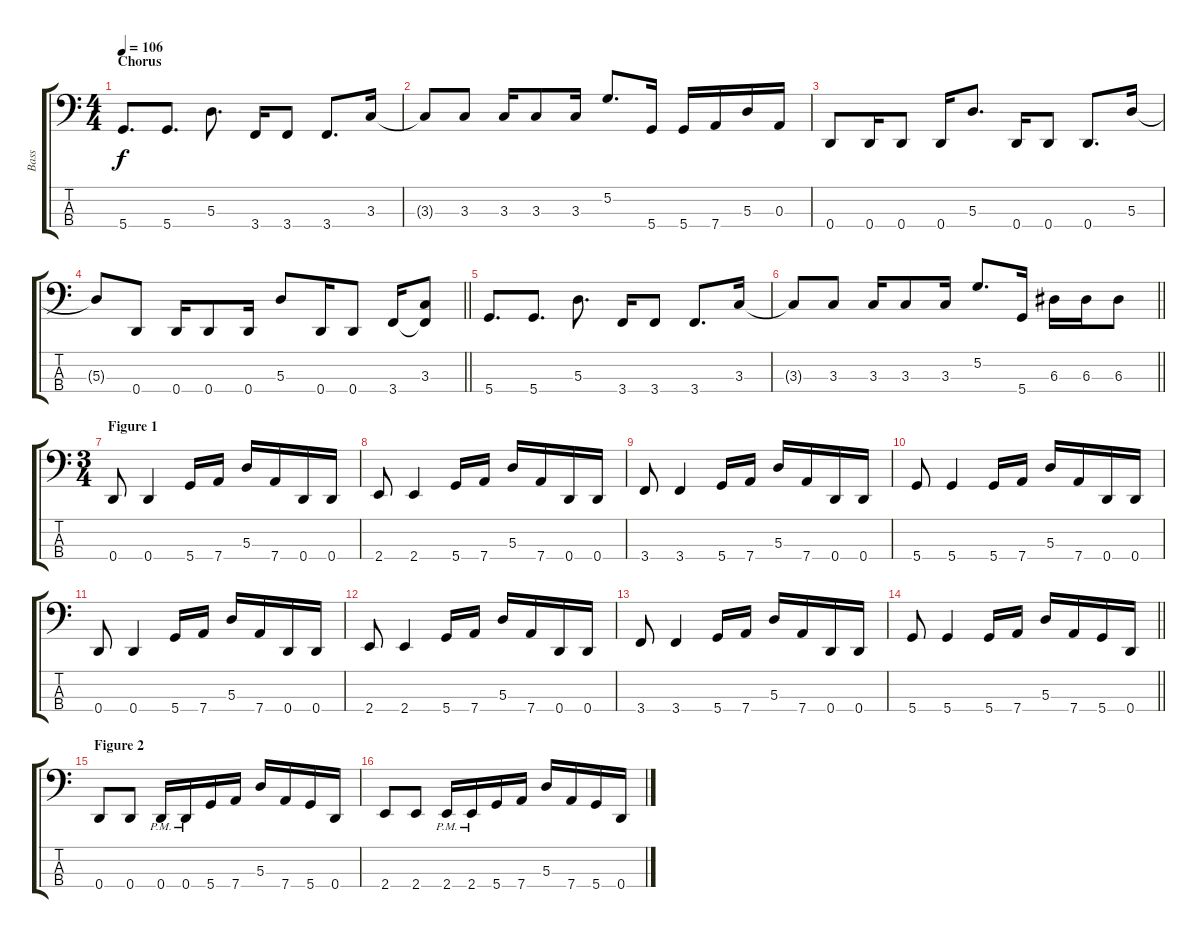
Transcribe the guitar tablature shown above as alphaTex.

\track ("Bass" "Bass") {instrument electricbasspick}
\staff {score tabs}
\tuning (G2 D2 A1 D1) {hide}
\ts (4 4)
\section ("" "Chorus")
\tempo 106
\clef f4
\ks c
5.4.8{d dy f} 5.4.8{d} 5.3.8{d} 3.4.16 3.4.8 3.4.8{d} 3.3.16 |
3.3{t}.8 3.3.8 3.3.16 3.3.8 3.3.16 5.2.8{d} 5.4.16 5.4.16 7.4.16 5.3.16 0.3.16 |
0.4.8 0.4.16 0.4.8 0.4.16 5.3.8{d} 0.4.16 0.4.8 0.4.8{d} 5.3.16 |
\barLineRight lightlight
5.3{t}.8 0.4.8 0.4.16 0.4.8 0.4.16 5.3.8 0.4.16 0.4.8 3.4.16 (3.3 3.4{t}).8 |
5.4.8{d} 5.4.8{d} 5.3.8{d} 3.4.16 3.4.8 3.4.8{d} 3.3.16 |
\barLineRight lightlight
3.3{t}.8 3.3.8 3.3.16 3.3.8 3.3.16 5.2.8{d} 5.4.16 6.3.16 6.3.16 6.3.8 |
\ts (3 4)
\section ("" "Figure 1")
0.4.8 0.4.4 5.4.16 7.4.16 5.3.16 7.4.16 0.4.16 0.4.16 |
2.4.8 2.4.4 5.4.16 7.4.16 5.3.16 7.4.16 0.4.16 0.4.16 |
3.4.8 3.4.4 5.4.16 7.4.16 5.3.16 7.4.16 0.4.16 0.4.16 |
5.4.8 5.4.4 5.4.16 7.4.16 5.3.16 7.4.16 0.4.16 0.4.16 |
0.4.8 0.4.4 5.4.16 7.4.16 5.3.16 7.4.16 0.4.16 0.4.16 |
2.4.8 2.4.4 5.4.16 7.4.16 5.3.16 7.4.16 0.4.16 0.4.16 |
3.4.8 3.4.4 5.4.16 7.4.16 5.3.16 7.4.16 0.4.16 0.4.16 |
\barLineRight lightlight
5.4.8 5.4.4 5.4.16 7.4.16 5.3.16 7.4.16 5.4.16 0.4.16 |
\section ("" "Figure 2")
0.4.8 0.4.8 0.4{pm}.16 0.4{pm}.16 5.4.16 7.4.16 5.3.16 7.4.16 5.4.16 0.4.16 |
2.4.8 2.4.8 2.4{pm}.16 2.4{pm}.16 5.4.16 7.4.16 5.3.16 7.4.16 5.4.16 0.4.16
